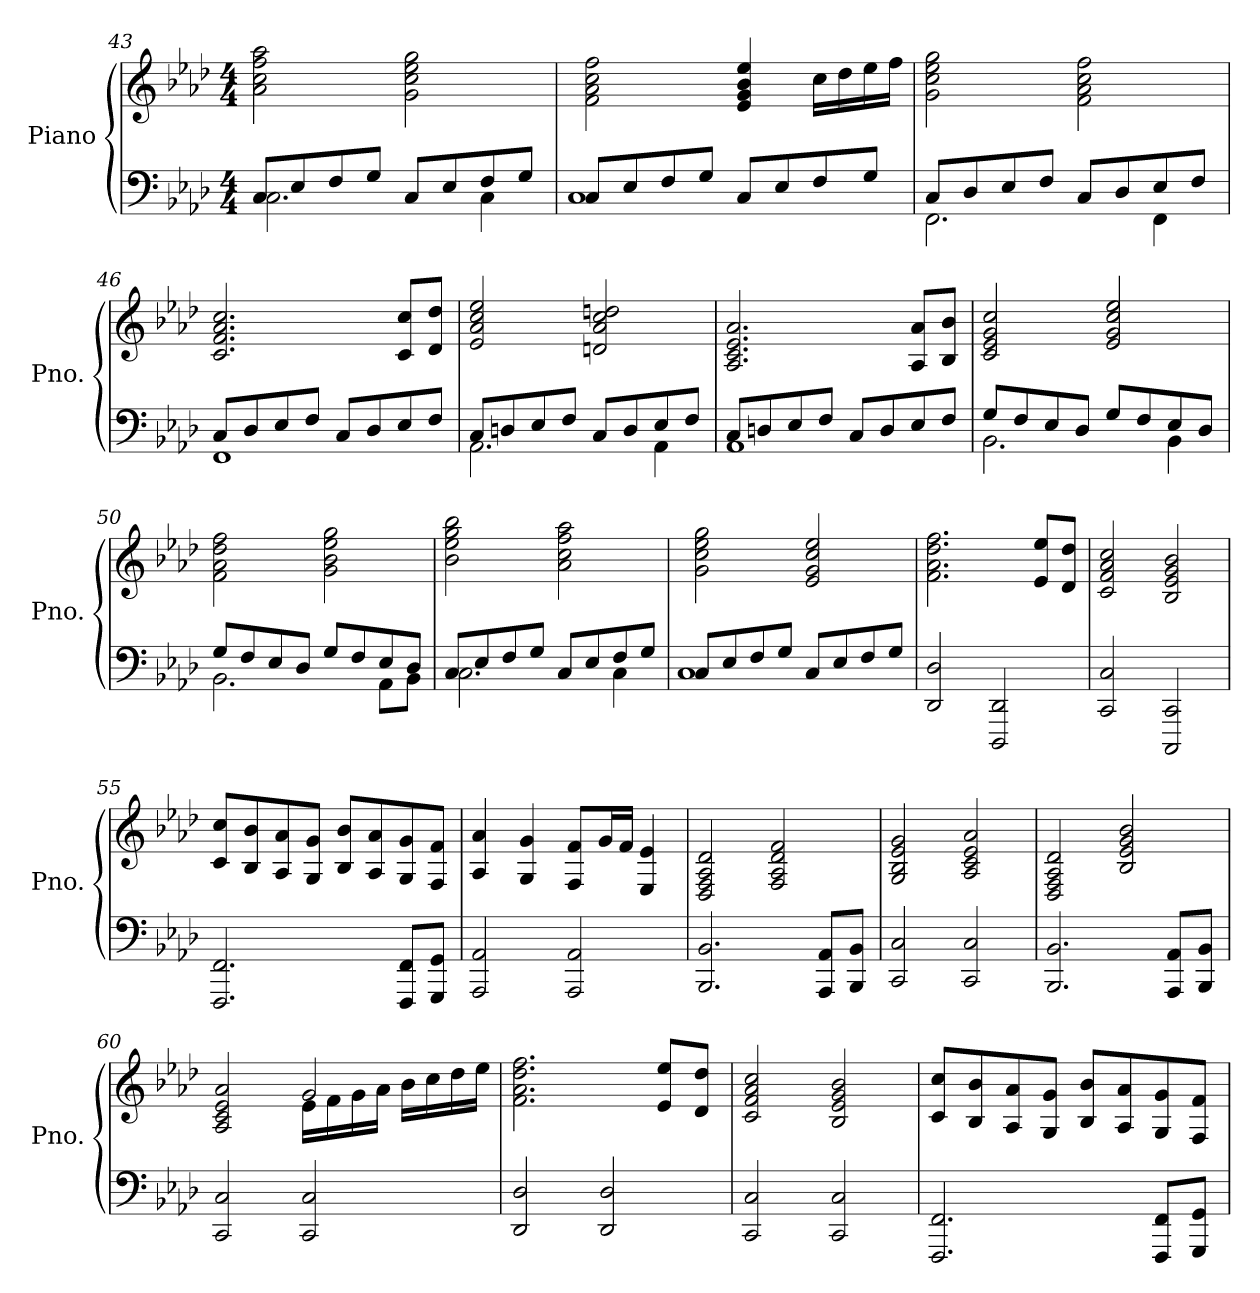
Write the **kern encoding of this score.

**kern	**kern
*part1	*part1
*staff2	*staff1
*I"Piano	*
*I'Pno.	*
*clefF4	*clefG2
*k[b-e-a-d-]	*k[b-e-a-d-]
*M4/4	*M4/4
=43	=43
*^	*
8C/L	2.C\	2a-\ 2cc\ 2ff\ 2aa-\
8E-/	.	.
8F/	.	.
8G/J	.	.
8C/L	.	2g\ 2cc\ 2ee-\ 2gg\
8E-/	.	.
8F/	4C\	.
8G/J	.	.
=44	=44	=44
8C/L	1C	2f\ 2a-\ 2cc\ 2ff\
8E-/	.	.
8F/	.	.
8G/J	.	.
8C/L	.	4e-/ 4g/ 4b-/ 4ee-/
8E-/	.	.
8F/	.	16cc\LL
.	.	16dd-\
8G/J	.	16ee-\
.	.	16ff\JJ
=45	=45	=45
8C/L	2.FF\	2g\ 2cc\ 2ee-\ 2gg\
8D-/	.	.
8E-/	.	.
8F/J	.	.
8C/L	.	2f\ 2a-\ 2cc\ 2ff\
8D-/	.	.
8E-/	4FF\	.
8F/J	.	.
!!LO:LB:g=z
=46	=46	=46
8C/L	1FF	2.c/ 2.f/ 2.a-/ 2.cc/
8D-/	.	.
8E-/	.	.
8F/J	.	.
8C/L	.	.
8D-/	.	.
8E-/	.	8c/ 8cc/L
8F/J	.	8d-/ 8dd-/J
=47	=47	=47
8C/L	2.AA-\	2e-/ 2a-/ 2cc/ 2ee-/
8Dn/	.	.
8E-/	.	.
8F/J	.	.
8C/L	.	2dn/ 2a-/ 2cc/ 2ddn/
8D/	.	.
8E-/	4AA-\	.
8F/J	.	.
=48	=48	=48
8C/L	1AA-	2.A-/ 2.c/ 2.e-/ 2.a-/
8Dn/	.	.
8E-/	.	.
8F/J	.	.
8C/L	.	.
8D/	.	.
8E-/	.	8A-/ 8a-/L
8F/J	.	8B-/ 8b-/J
=49	=49	=49
8G/L	2.BB-\	2c/ 2e-/ 2g/ 2cc/
8F/	.	.
8E-/	.	.
8D-/J	.	.
8G/L	.	2e-/ 2g/ 2cc/ 2ee-/
8F/	.	.
8E-/	4BB-\	.
8D-/J	.	.
=50	=50	=50
8G/L	2.BB-\	2f\ 2a-\ 2dd-\ 2ff\
8F/	.	.
8E-/	.	.
8D-/J	.	.
8G/L	.	2g\ 2b-\ 2ee-\ 2gg\
8F/	.	.
8E-/	8AA-\L	.
8D-/J	8BB-\J	.
!!LO:LB:g=z
=51	=51	=51
8C/L	2.C\	2b-\ 2ee-\ 2gg\ 2bb-\
8E-/	.	.
8F/	.	.
8G/J	.	.
8C/L	.	2a-\ 2cc\ 2ff\ 2aa-\
8E-/	.	.
8F/	4C\	.
8G/J	.	.
=52	=52	=52
8C/L	1C	2g\ 2cc\ 2ee-\ 2gg\
8E-/	.	.
8F/	.	.
8G/J	.	.
8C/L	.	2e-/ 2g/ 2cc/ 2ee-/
8E-/	.	.
8F/	.	.
8G/J	.	.
*v	*v	*
=53	=53
2DD-/ 2D-/	2.f\ 2.a-\ 2.dd-\ 2.ff\
2DDD-/ 2DD-/	.
.	8e-/ 8ee-/L
.	8d-/ 8dd-/J
=54	=54
2CC/ 2C/	2c/ 2f/ 2a-/ 2cc/
2CCC/ 2CC/	2B-/ 2e-/ 2g/ 2b-/
=55	=55
2.FFF/ 2.FF/	8c/ 8cc/L
.	8B-/ 8b-/
.	8A-/ 8a-/
.	8G/ 8g/J
.	8B-/ 8b-/L
.	8A-/ 8a-/
8FFF/ 8FF/L	8G/ 8g/
8GGG/ 8GG/J	8F/ 8f/J
!!LO:LB:g=z
=56	=56
2AAA-/ 2AA-/	4A-/ 4a-/
.	4G/ 4g/
2AAA-/ 2AA-/	8F/ 8f/L
.	16g/L
.	16f/JJ
.	4E-/ 4e-/
=57	=57
2.BBB-/ 2.BB-/	2D-/ 2F/ 2A-/ 2d-/
.	2F/ 2A-/ 2d-/ 2f/
8AAA-/ 8AA-/L	.
8BBB-/ 8BB-/J	.
=58	=58
2CC/ 2C/	2G/ 2B-/ 2e-/ 2g/
2CC/ 2C/	2A-/ 2c/ 2e-/ 2a-/
=59	=59
2.BBB-/ 2.BB-/	2D-/ 2F/ 2A-/ 2d-/
.	2B-/ 2e-/ 2g/ 2b-/
8AAA-/ 8AA-/L	.
8BBB-/ 8BB-/J	.
=60	=60
*	*^
2CC/ 2C/	2A-/ 2c/ 2e-/ 2a-/	2ryy
2CC/ 2C/	2g/	16e-\LL
.	.	16f\
.	.	16g\
.	.	16a-\JJ
.	.	16b-\LL
.	.	16cc\
.	.	16dd-\
.	.	16ee-\JJ
*	*v	*v
=61	=61
2DD-/ 2D-/	2.f\ 2.a-\ 2.dd-\ 2.ff\
2DD-/ 2D-/	.
.	8e-/ 8ee-/L
.	8d-/ 8dd-/J
=62	=62
2CC/ 2C/	2c/ 2f/ 2a-/ 2cc/
2CC/ 2C/	2B-/ 2e-/ 2g/ 2b-/
!!LO:LB:g=z
=63	=63
2.FFF/ 2.FF/	8c/ 8cc/L
.	8B-/ 8b-/
.	8A-/ 8a-/
.	8G/ 8g/J
.	8B-/ 8b-/L
.	8A-/ 8a-/
8FFF/ 8FF/L	8G/ 8g/
8GGG/ 8GG/J	8F/ 8f/J
=	=
*-	*-
